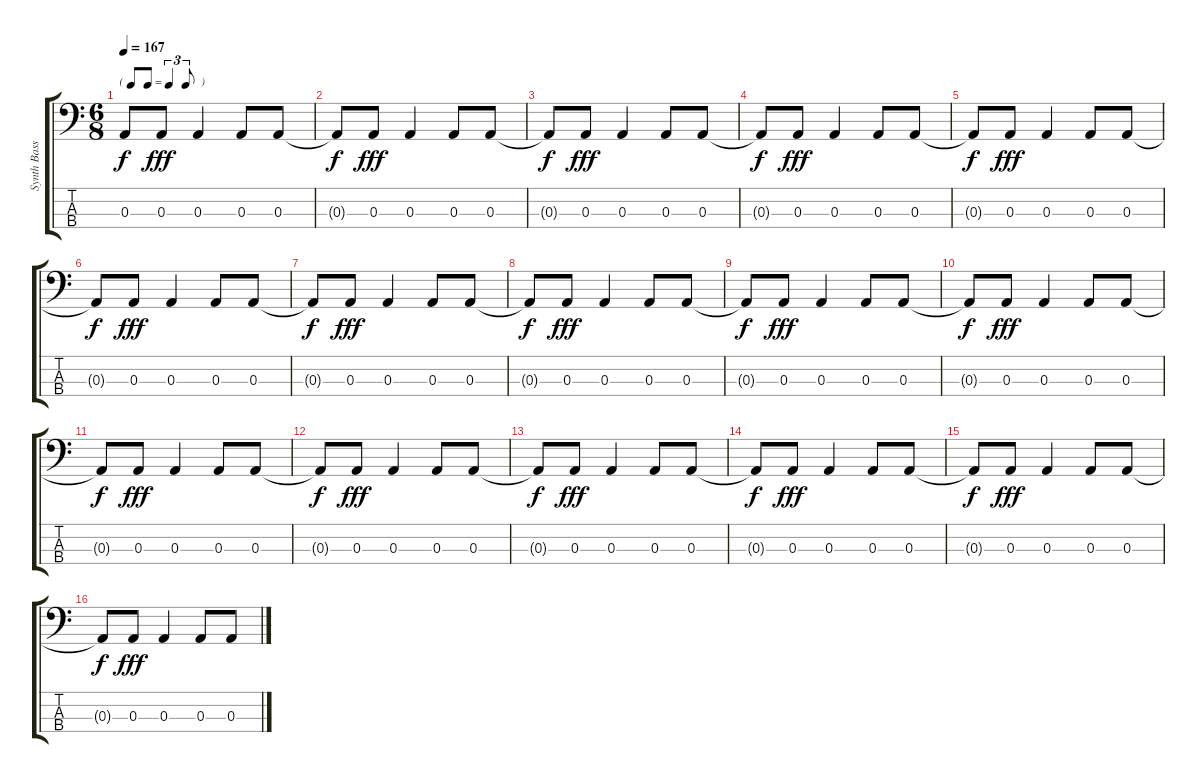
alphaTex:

\track ("Synth Bass 2 RC" "Synth Bass") {instrument synthbass2}
\staff {score tabs}
\tuning (G2 D2 A1 E1) {hide}
\ts (6 8)
\tf triplet8th
\tempo 167
\clef f4
\ks c
0.3{t}.8{dy f} 0.3.8{dy fff} 0.3.4 0.3.8 0.3.8 |
0.3{t}.8{dy f} 0.3.8{dy fff} 0.3.4 0.3.8 0.3.8 |
0.3{t}.8{dy f} 0.3.8{dy fff} 0.3.4 0.3.8 0.3.8 |
0.3{t}.8{dy f} 0.3.8{dy fff} 0.3.4 0.3.8 0.3.8 |
0.3{t}.8{dy f} 0.3.8{dy fff} 0.3.4 0.3.8 0.3.8 |
0.3{t}.8{dy f} 0.3.8{dy fff} 0.3.4 0.3.8 0.3.8 |
0.3{t}.8{dy f} 0.3.8{dy fff} 0.3.4 0.3.8 0.3.8 |
0.3{t}.8{dy f} 0.3.8{dy fff} 0.3.4 0.3.8 0.3.8 |
0.3{t}.8{dy f} 0.3.8{dy fff} 0.3.4 0.3.8 0.3.8 |
0.3{t}.8{dy f} 0.3.8{dy fff} 0.3.4 0.3.8 0.3.8 |
0.3{t}.8{dy f} 0.3.8{dy fff} 0.3.4 0.3.8 0.3.8 |
0.3{t}.8{dy f} 0.3.8{dy fff} 0.3.4 0.3.8 0.3.8 |
0.3{t}.8{dy f} 0.3.8{dy fff} 0.3.4 0.3.8 0.3.8 |
0.3{t}.8{dy f} 0.3.8{dy fff} 0.3.4 0.3.8 0.3.8 |
0.3{t}.8{dy f} 0.3.8{dy fff} 0.3.4 0.3.8 0.3.8 |
0.3{t}.8{dy f} 0.3.8{dy fff} 0.3.4 0.3.8 0.3.8
